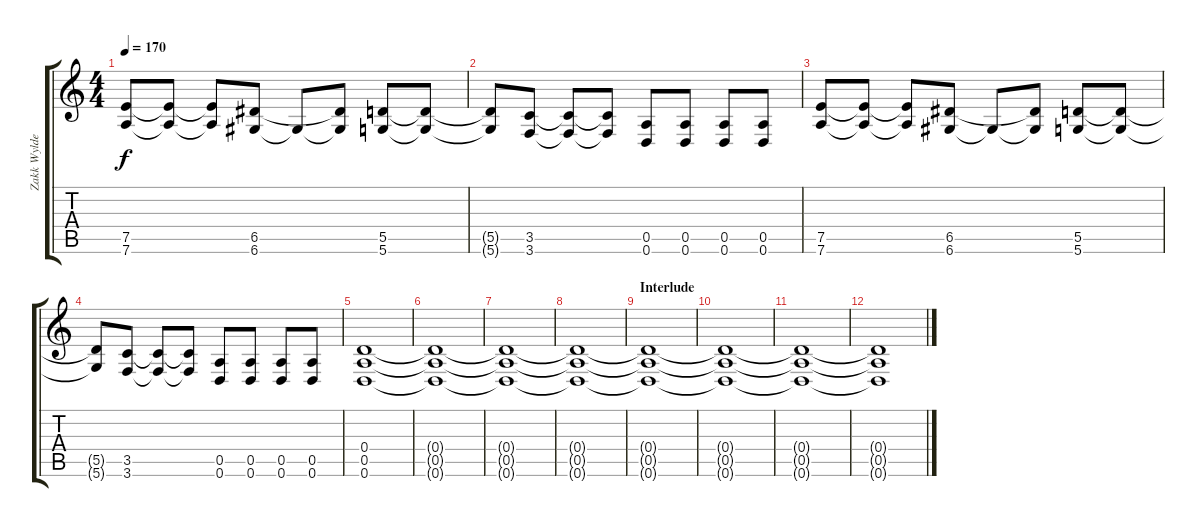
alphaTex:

\track ("Zakk Wylde (Rhythm Guitar)" "Zakk Wylde") {instrument overdrivenguitar}
\staff {score tabs}
\tuning (E4 B3 G3 D3 A2 D2) {hide}
\ts (4 4)
\tempo 170
\clef g2
\ks c
(7.5 7.6).8{dy f} (7.5{t} 7.6{t}).8 (7.5{t} 7.6{t}).8 (6.5 6.6).8 6.6{t}.8 (6.5{t} 6.6{t}).8 (5.5 5.6).8 (5.5{t} 5.6{t}).8 |
(5.5{t} 5.6{t}).8 (3.5 3.6).8 (3.5{t} 3.6{t}).8 (3.5{t} 3.6{t}).8 (0.5 0.6).8 (0.5 0.6).8 (0.5 0.6).8 (0.5 0.6).8 |
(7.5 7.6).8 (7.5{t} 7.6{t}).8 (7.5{t} 7.6{t}).8 (6.5 6.6).8 6.6{t}.8 (6.5{t} 6.6{t}).8 (5.5 5.6).8 (5.5{t} 5.6{t}).8 |
(5.5{t} 5.6{t}).8 (3.5 3.6).8 (3.5{t} 3.6{t}).8 (3.5{t} 3.6{t}).8 (0.5 0.6).8 (0.5 0.6).8 (0.5 0.6).8 (0.5 0.6).8 |
(0.4 0.5 0.6).1 |
(0.4{t} 0.5{t} 0.6{t}).1{volume 10} |
(0.4{t} 0.5{t} 0.6{t}).1{volume 6} |
(0.4{t} 0.5{t} 0.6{t}).1{volume 3} |
\section ("" "Interlude")
(0.4{t} 0.5{t} 0.6{t}).1 |
(0.4{t} 0.5{t} 0.6{t}).1 |
(0.4{t} 0.5{t} 0.6{t}).1 |
(0.4{t} 0.5{t} 0.6{t}).1
